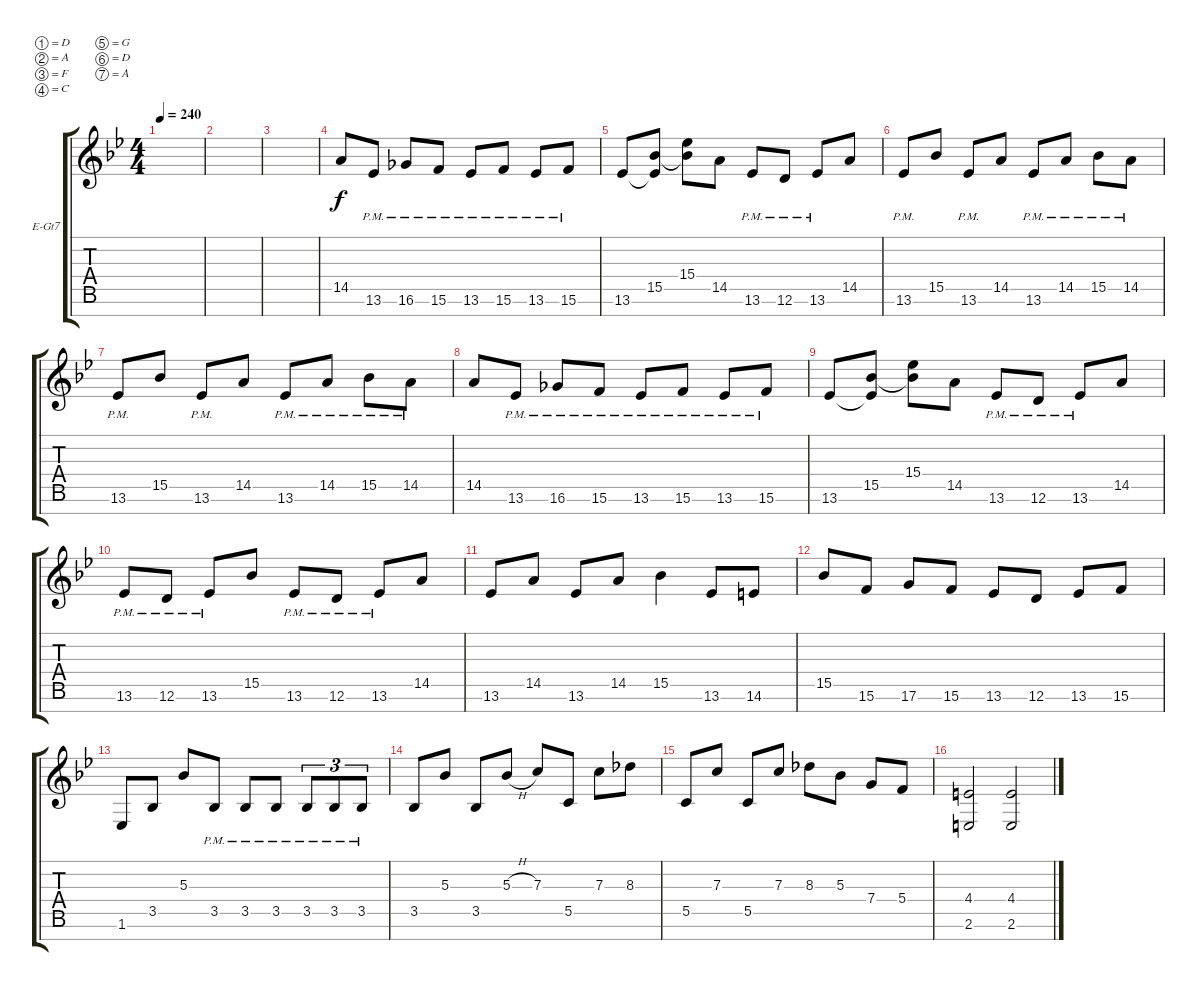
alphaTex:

\defaultSystemsLayout 4
\bracketExtendMode groupsimilarinstruments
\firstSystemTrackNameOrientation horizontal
\otherSystemsTrackNameOrientation horizontal
\track ("Electric Guitar" "E-Gt7") {instrument distortionguitar}
\staff {score tabs}
\tuning (D4 A3 F3 C3 G2 D2 A1)
\ts (4 4)
\tempo 240
\clef g2
\ks bb
|
|
|
14.5{acc forcenatural}.8{beam Up} 13.6{pm acc forcenatural}.8{beam Up} 16.6{pm acc b}.8{beam Up} 15.6{pm acc forcenatural}.8{beam Up} 13.6{pm acc forcenatural}.8{beam Up} 15.6{pm acc forcenatural}.8{beam Up} 13.6{pm acc forcenatural}.8{beam Up} 15.6{pm acc forcenatural}.8{beam Up} |
13.6{acc forcenatural}.8{beam Up} (15.5{acc forcenatural} 13.6{t acc forcenatural}).8{beam Up} (15.4{acc forcenatural} 15.5{t acc forcenatural}).8{beam Down} 14.5{acc forcenatural}.8{beam Down} 13.6{pm acc forcenatural}.8{beam Up} 12.6{pm acc forcenatural}.8{beam Up} 13.6{pm acc forcenatural}.8{beam Up} 14.5{acc forcenatural}.8{beam Up} |
13.6{pm acc forcenatural}.8{beam Up} 15.5{acc forcenatural}.8{beam Up} 13.6{pm acc forcenatural}.8{beam Up} 14.5{acc forcenatural}.8{beam Up} 13.6{pm acc forcenatural}.8{beam Up} 14.5{pm acc forcenatural}.8{beam Up} 15.5{pm acc forcenatural}.8{beam Down} 14.5{pm acc forcenatural}.8{beam Down} |
13.6{pm acc forcenatural}.8{beam Up} 15.5{acc forcenatural}.8{beam Up} 13.6{pm acc forcenatural}.8{beam Up} 14.5{acc forcenatural}.8{beam Up} 13.6{pm acc forcenatural}.8{beam Up} 14.5{pm acc forcenatural}.8{beam Up} 15.5{pm acc forcenatural}.8{beam Down} 14.5{pm acc forcenatural}.8{beam Down} |
14.5{acc forcenatural}.8{beam Up} 13.6{pm acc forcenatural}.8{beam Up} 16.6{pm acc b}.8{beam Up} 15.6{pm acc forcenatural}.8{beam Up} 13.6{pm acc forcenatural}.8{beam Up} 15.6{pm acc forcenatural}.8{beam Up} 13.6{pm acc forcenatural}.8{beam Up} 15.6{pm acc forcenatural}.8{beam Up} |
13.6{acc forcenatural}.8{beam Up} (15.5{acc forcenatural} 13.6{t acc forcenatural}).8{beam Up} (15.4{acc forcenatural} 15.5{t acc forcenatural}).8{beam Down} 14.5{acc forcenatural}.8{beam Down} 13.6{pm acc forcenatural}.8{beam Up} 12.6{pm acc forcenatural}.8{beam Up} 13.6{pm acc forcenatural}.8{beam Up} 14.5{acc forcenatural}.8{beam Up} |
13.6{pm acc forcenatural}.8{beam Up} 12.6{pm acc forcenatural}.8{beam Up} 13.6{pm acc forcenatural}.8{beam Up} 15.5{acc forcenatural}.8{beam Up} 13.6{pm acc forcenatural}.8{beam Up} 12.6{pm acc forcenatural}.8{beam Up} 13.6{pm acc forcenatural}.8{beam Up} 14.5{acc forcenatural}.8{beam Up} |
13.6{acc forcenatural}.8{beam Up} 14.5{acc forcenatural}.8{beam Up} 13.6{acc forcenatural}.8{beam Up} 14.5{acc forcenatural}.8{beam Up} 15.5{acc forcenatural}.4{beam Down} 13.6{acc forcenatural}.8{beam Up} 14.6{acc #}.8{beam Up} |
15.5{acc forcenatural}.8{beam Up} 15.6{acc forcenatural}.8{beam Up} 17.6{acc forcenatural}.8{beam Up} 15.6{acc forcenatural}.8{beam Up} 13.6{acc forcenatural}.8{beam Up} 12.6{acc forcenatural}.8{beam Up} 13.6{acc forcenatural}.8{beam Up} 15.6{acc forcenatural}.8{beam Up} |
1.6{acc forcenatural}.8{beam Up} 3.5{acc forcenatural}.8{beam Up} 5.3{acc forcenatural}.8{beam Up} 3.5{pm acc forcenatural}.8{beam Up} 3.5{pm acc forcenatural}.8{beam Up} 3.5{pm acc forcenatural}.8{beam Up} 3.5{pm acc forcenatural}.8{tu (3 2) beam Up} 3.5{pm acc forcenatural}.8{tu (3 2) beam Up} 3.5{pm acc forcenatural}.8{tu (3 2) beam Up} |
3.5{acc forcenatural}.8{beam Up} 5.3{acc forcenatural}.8{beam Up} 3.5{acc forcenatural}.8{beam Up} 5.3{h acc forcenatural}.8{beam Up} 7.3{acc forcenatural}.8{beam Up} 5.5{acc forcenatural}.8{beam Up} 7.3{acc forcenatural}.8{beam Down} 8.3{acc b}.8{beam Down} |
5.5{acc forcenatural}.8{beam Up} 7.3{acc forcenatural}.8{beam Up} 5.5{acc forcenatural}.8{beam Up} 7.3{acc forcenatural}.8{beam Up} 8.3{acc b}.8{beam Down} 5.3{acc forcenatural}.8{beam Down} 7.4{acc forcenatural}.8{beam Up} 5.4{acc forcenatural}.8{beam Up} |
(2.6{acc #} 4.4{acc #}).2{beam Up} (4.4{sl acc #} 2.6{sl acc #}).2{beam Up}
